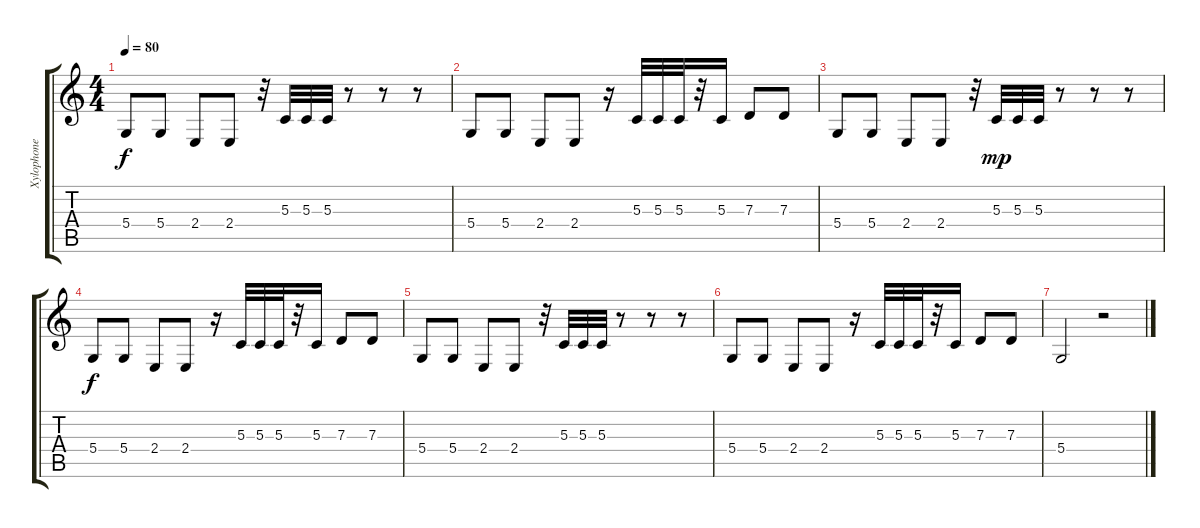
\track ("Xylophone" "Xylophone") {instrument xylophone}
\staff {score tabs}
\tuning (E4 B3 G3 D3 A2 E2) {hide}
\ts (4 4)
\tempo 80
\clef g2
\ks c
5.4.8{dy f} 5.4.8 2.4.8 2.4.8 r.32 5.3.32 5.3.32 5.3.32 r.8 r.8 r.8 |
5.4.8 5.4.8 2.4.8 2.4.8 r.16 5.3.32 5.3.32 5.3.32 r.32 5.3.16 7.3.8 7.3.8 |
5.4.8 5.4.8 2.4.8 2.4.8 r.32 5.3.32{dy mp} 5.3.32 5.3.32 r.8 r.8 r.8 |
5.4.8{dy f} 5.4.8 2.4.8 2.4.8 r.16 5.3.32 5.3.32 5.3.32 r.32 5.3.16 7.3.8 7.3.8 |
5.4.8 5.4.8 2.4.8 2.4.8 r.32 5.3.32 5.3.32 5.3.32 r.8 r.8 r.8 |
5.4.8 5.4.8 2.4.8 2.4.8 r.16 5.3.32 5.3.32 5.3.32 r.32 5.3.16 7.3.8 7.3.8 |
5.4.2 r.2
